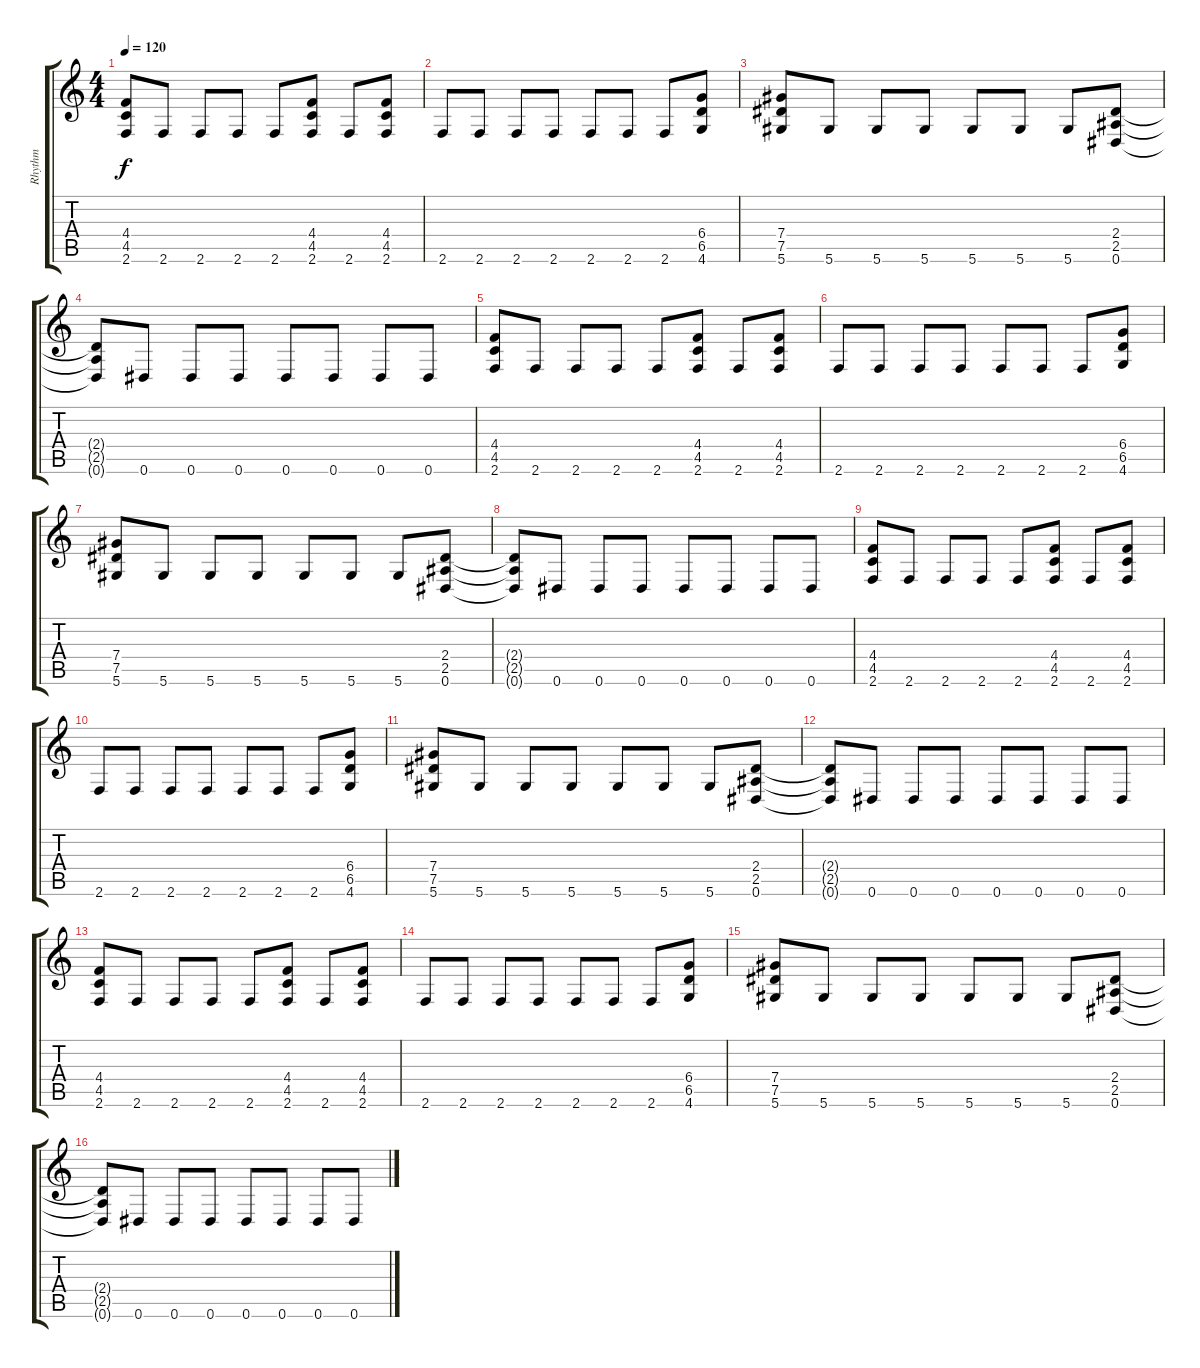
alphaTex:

\track ("Rhythm" "Rhythm") {instrument distortionguitar}
\staff {score tabs}
\tuning (Eb4 Bb3 Gb3 Db3 Ab2 Eb2) {hide}
\ts (4 4)
\tempo 120
\clef g2
\ks c
(4.4 4.5 2.6).8{dy f} 2.6.8 2.6.8 2.6.8 2.6.8 (4.4 4.5 2.6).8 2.6.8 (4.4 4.5 2.6).8 |
2.6.8 2.6.8 2.6.8 2.6.8 2.6.8 2.6.8 2.6.8 (6.4 6.5 4.6).8 |
(7.4 7.5 5.6).8 5.6.8 5.6.8 5.6.8 5.6.8 5.6.8 5.6.8 (2.4 2.5 0.6).8 |
(2.4{t} 2.5{t} 0.6{t}).8 0.6.8 0.6.8 0.6.8 0.6.8 0.6.8 0.6.8 0.6.8 |
(4.4 4.5 2.6).8 2.6.8 2.6.8 2.6.8 2.6.8 (4.4 4.5 2.6).8 2.6.8 (4.4 4.5 2.6).8 |
2.6.8 2.6.8 2.6.8 2.6.8 2.6.8 2.6.8 2.6.8 (6.4 6.5 4.6).8 |
(7.4 7.5 5.6).8 5.6.8 5.6.8 5.6.8 5.6.8 5.6.8 5.6.8 (2.4 2.5 0.6).8 |
(2.4{t} 2.5{t} 0.6{t}).8 0.6.8 0.6.8 0.6.8 0.6.8 0.6.8 0.6.8 0.6.8 |
(4.4 4.5 2.6).8 2.6.8 2.6.8 2.6.8 2.6.8 (4.4 4.5 2.6).8 2.6.8 (4.4 4.5 2.6).8 |
2.6.8 2.6.8 2.6.8 2.6.8 2.6.8 2.6.8 2.6.8 (6.4 6.5 4.6).8 |
(7.4 7.5 5.6).8 5.6.8 5.6.8 5.6.8 5.6.8 5.6.8 5.6.8 (2.4 2.5 0.6).8 |
(2.4{t} 2.5{t} 0.6{t}).8 0.6.8 0.6.8 0.6.8 0.6.8 0.6.8 0.6.8 0.6.8 |
(4.4 4.5 2.6).8 2.6.8 2.6.8 2.6.8 2.6.8 (4.4 4.5 2.6).8 2.6.8 (4.4 4.5 2.6).8 |
2.6.8 2.6.8 2.6.8 2.6.8 2.6.8 2.6.8 2.6.8 (6.4 6.5 4.6).8 |
(7.4 7.5 5.6).8 5.6.8 5.6.8 5.6.8 5.6.8 5.6.8 5.6.8 (2.4 2.5 0.6).8 |
(2.4{t} 2.5{t} 0.6{t}).8 0.6.8 0.6.8 0.6.8 0.6.8 0.6.8 0.6.8 0.6.8
